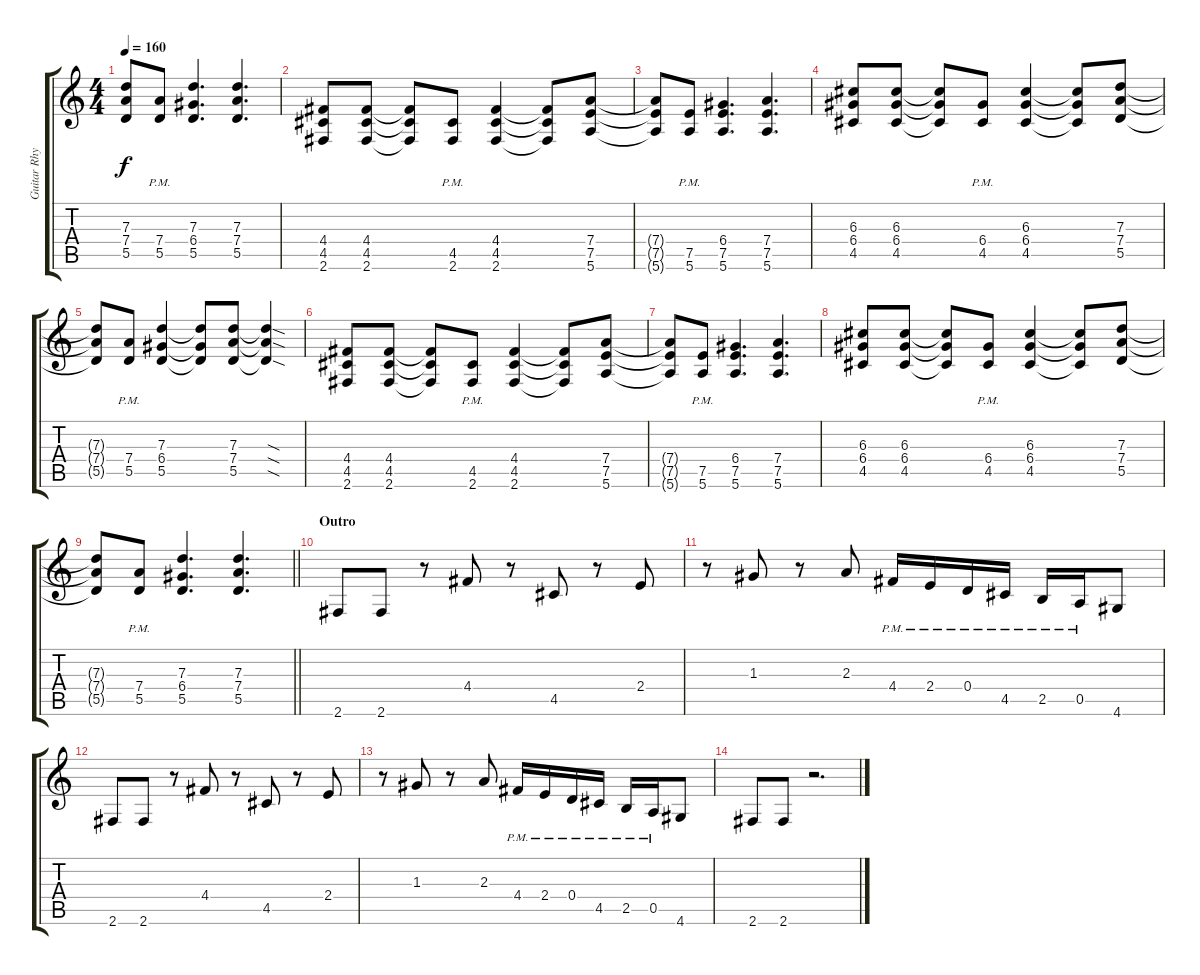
\track ("Guitar Rhythm" "Guitar Rhy") {instrument overdrivenguitar}
\staff {score tabs}
\tuning (E4 B3 G3 D3 A2 E2) {hide}
\ts (4 4)
\tempo 160
\clef g2
\ks c
(7.3{t} 7.4{t} 5.5{t}).8{dy f} (7.4{pm} 5.5{pm}).8 (7.3 6.4 5.5).4{d} (7.3 7.4 5.5).4{d} |
(4.4 4.5 2.6).8 (4.4 4.5 2.6).8 (4.4{t} 4.5{t} 2.6{t}).8 (4.5{pm} 2.6{pm}).8 (4.4 4.5 2.6).4 (4.4{t} 4.5{t} 2.6{t}).8 (7.4 7.5 5.6).8 |
(7.4{t} 7.5{t} 5.6{t}).8 (7.5{pm} 5.6{pm}).8 (6.4 7.5 5.6).4{d} (7.4 7.5 5.6).4{d} |
(6.3 6.4 4.5).8 (6.3 6.4 4.5).8 (6.3{t} 6.4{t} 4.5{t}).8 (6.4{pm} 4.5{pm}).8 (6.3 6.4 4.5).4 (6.3{t} 6.4{t} 4.5{t}).8 (7.3 7.4 5.5).8 |
(7.3{t} 7.4{t} 5.5{t}).8 (7.4{pm} 5.5{pm}).8 (7.3 6.4 5.5).4 (7.3{t} 6.4{t} 5.5{t}).8 (7.3 7.4 5.5).8 (7.3{sod t} 7.4{sod t} 5.5{sod t}).4 |
(4.4 4.5 2.6).8 (4.4 4.5 2.6).8 (4.4{t} 4.5{t} 2.6{t}).8 (4.5{pm} 2.6{pm}).8 (4.4 4.5 2.6).4 (4.4{t} 4.5{t} 2.6{t}).8 (7.4 7.5 5.6).8 |
(7.4{t} 7.5{t} 5.6{t}).8 (7.5{pm} 5.6{pm}).8 (6.4 7.5 5.6).4{d} (7.4 7.5 5.6).4{d} |
(6.3 6.4 4.5).8 (6.3 6.4 4.5).8 (6.3{t} 6.4{t} 4.5{t}).8 (6.4{pm} 4.5{pm}).8 (6.3 6.4 4.5).4 (6.3{t} 6.4{t} 4.5{t}).8 (7.3 7.4 5.5).8 |
\barLineRight lightlight
(7.3{t} 7.4{t} 5.5{t}).8 (7.4{pm} 5.5{pm}).8 (7.3 6.4 5.5).4{d} (7.3 7.4 5.5).4{d} |
\section ("" "Outro")
2.6.8 2.6.8 r.8 4.4.8 r.8 4.5.8 r.8 2.4.8 |
r.8 1.3.8 r.8 2.3.8 4.4{pm}.16 2.4{pm}.16 0.4{pm}.16 4.5{pm}.16 2.5{pm}.16 0.5{pm}.16 4.6.8 |
2.6.8 2.6.8 r.8 4.4.8 r.8 4.5.8 r.8 2.4.8 |
r.8 1.3.8 r.8 2.3.8 4.4{pm}.16 2.4{pm}.16 0.4{pm}.16 4.5{pm}.16 2.5{pm}.16 0.5{pm}.16 4.6.8 |
2.6.8 2.6.8 r.2{d volume 0}
